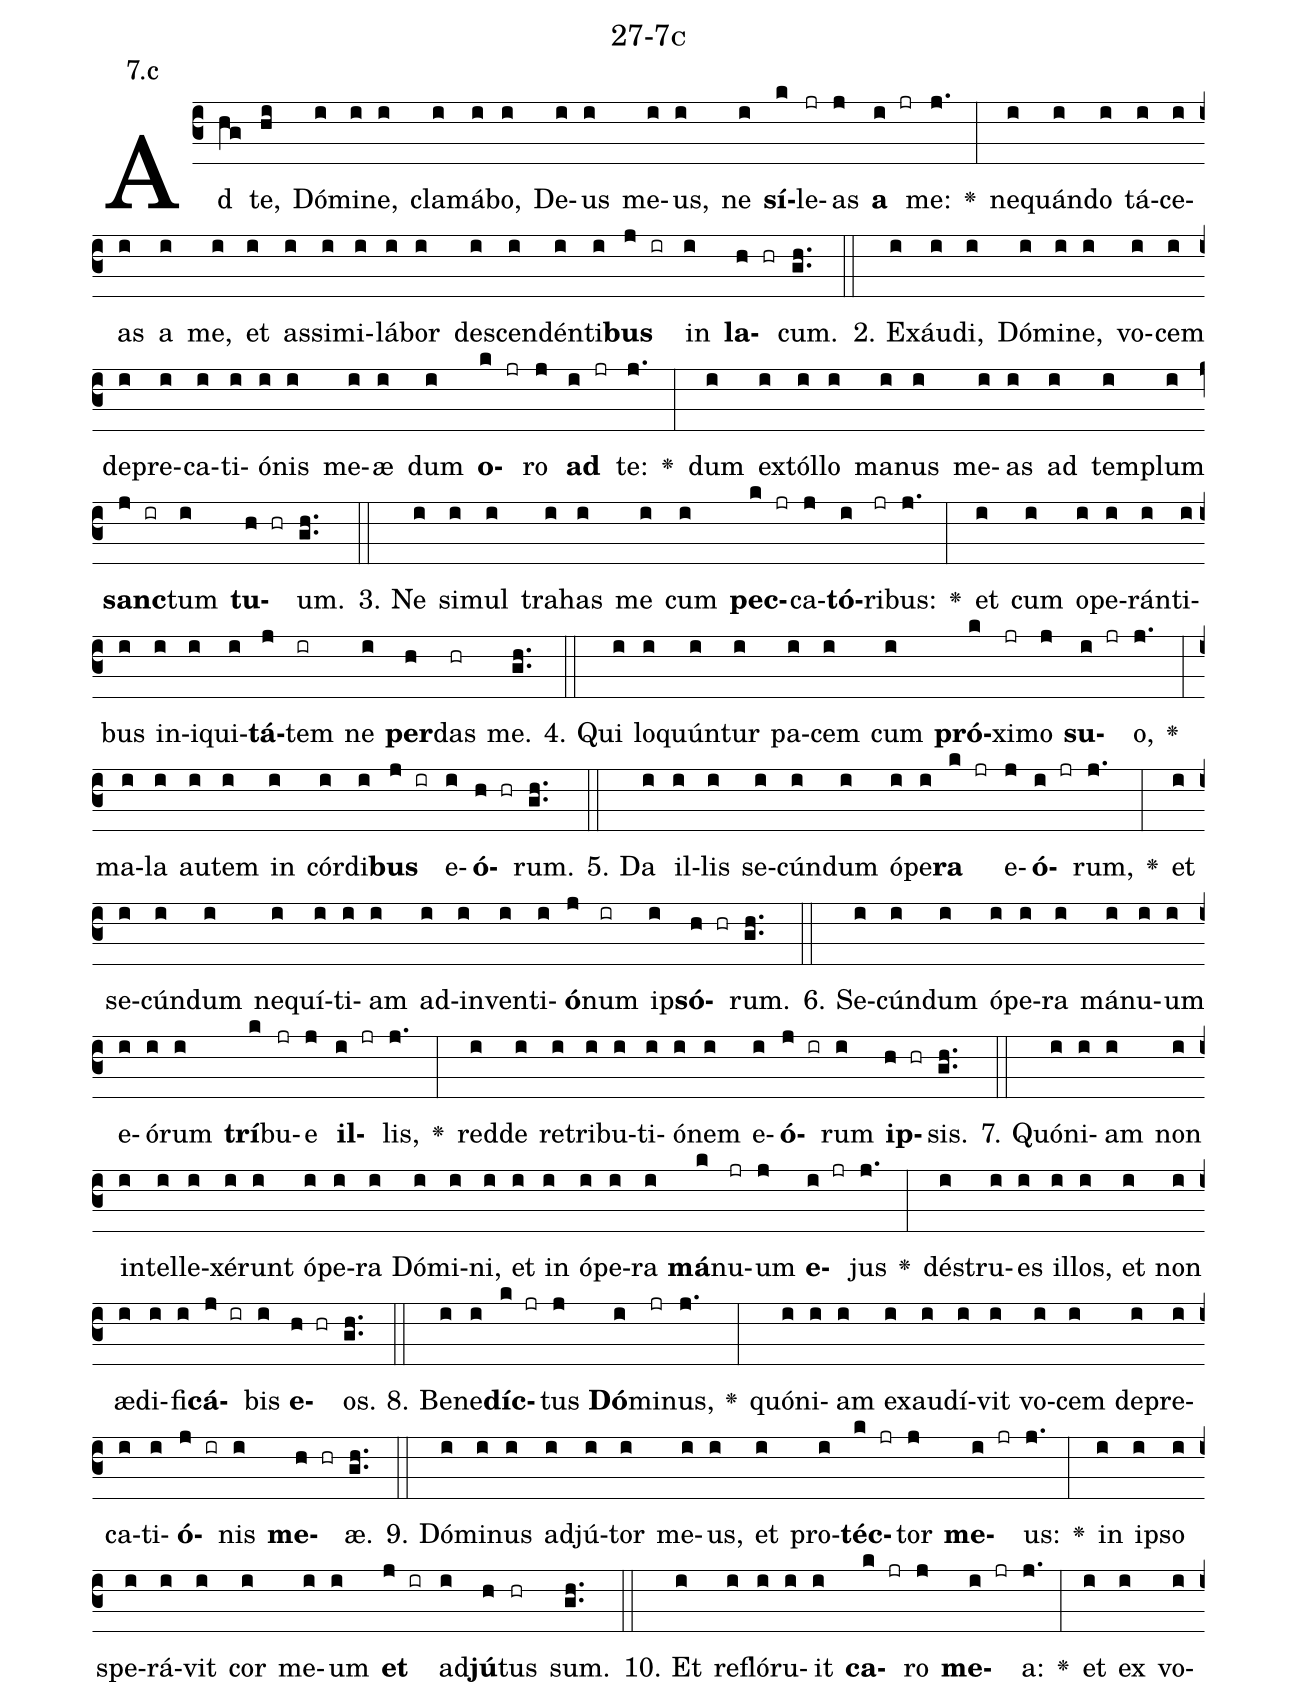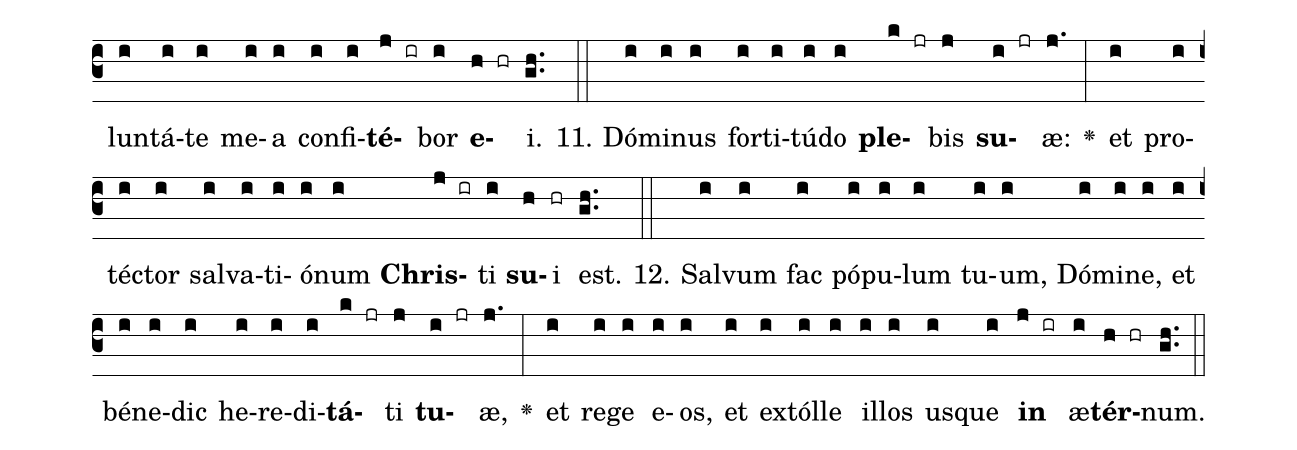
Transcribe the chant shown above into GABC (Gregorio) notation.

name: 27-7c;
annotation: 7.c;
%%
(c3)Ad(hg) te,(hi) Dó(i)mi(i)ne,(i) cla(i)má(i)bo,(i) De(i)us(i) me(i)us,(i) ne(i) <b>sí</b>(k)le(jr)as(j) <b>a</b>(i jr) me:(j.) <v>\greheightstar</v>(:) ne(i)quán(i)do(i) tá(i)ce(i)as(i) a(i) me,(i) et(i) as(i)si(i)mi(i)lá(i)bor(i) de(i)scen(i)dén(i)ti(i)<b>bus</b>(j ir) in(i) <b>la</b>(h hr)cum.(gh..) (::)
2. Ex(i)áu(i)di,(i) Dó(i)mi(i)ne,(i) vo(i)cem(i) de(i)pre(i)ca(i)ti(i)ó(i)nis(i) me(i)æ(i) dum(i) <b>o</b>(k jr)ro(j) <b>ad</b>(i jr) te:(j.) <v>\greheightstar</v>(:) dum(i) ex(i)tól(i)lo(i) ma(i)nus(i) me(i)as(i) ad(i) tem(i)plum(i) <b>sanc</b>(j ir)tum(i) <b>tu</b>(h hr)um.(gh..) (::)
3. Ne(i) si(i)mul(i) tra(i)has(i) me(i) cum(i) <b>pec</b>(k jr)ca(j)<b>tó</b>(i)ri(jr)bus:(j.) <v>\greheightstar</v>(:) et(i) cum(i) o(i)pe(i)rán(i)ti(i)bus(i) in(i)i(i)qui(i)<b>tá</b>(j)tem(ir) ne(i) <b>per</b>(h)das(hr) me.(gh..) (::)
4. Qui(i) lo(i)quún(i)tur(i) pa(i)cem(i) cum(i) <b>pró</b>(k)xi(jr)mo(j) <b>su</b>(i jr)o,(j.) <v>\greheightstar</v>(:) ma(i)la(i) au(i)tem(i) in(i) cór(i)di(i)<b>bus</b>(j ir) e(i)<b>ó</b>(h hr)rum.(gh..) (::)
5. Da(i) il(i)lis(i) se(i)cún(i)dum(i) ó(i)pe(i)<b>ra</b>(k jr) e(j)<b>ó</b>(i jr)rum,(j.) <v>\greheightstar</v>(:) et(i) se(i)cún(i)dum(i) ne(i)quí(i)ti(i)am(i) ad(i)in(i)ven(i)ti(i)<b>ó</b>(j)num(ir) ip(i)<b>só</b>(h hr)rum.(gh..) (::)
6. Se(i)cún(i)dum(i) ó(i)pe(i)ra(i) má(i)nu(i)um(i) e(i)ó(i)rum(i) <b>trí</b>(k)bu(jr)e(j) <b>il</b>(i jr)lis,(j.) <v>\greheightstar</v>(:) red(i)de(i) re(i)tri(i)bu(i)ti(i)ó(i)nem(i) e(i)<b>ó</b>(j ir)rum(i) <b>ip</b>(h hr)sis.(gh..) (::)
7. Quón(i)i(i)am(i) non(i) in(i)tel(i)le(i)xé(i)runt(i) ó(i)pe(i)ra(i) Dó(i)mi(i)ni,(i) et(i) in(i) ó(i)pe(i)ra(i) <b>má</b>(k)nu(jr)um(j) <b>e</b>(i jr)jus(j.) <v>\greheightstar</v>(:) dé(i)stru(i)es(i) il(i)los,(i) et(i) non(i) æ(i)di(i)fi(i)<b>cá</b>(j ir)bis(i) <b>e</b>(h hr)os.(gh..) (::)
8. Be(i)ne(i)<b>díc</b>(k jr)tus(j) <b>Dó</b>(i)mi(jr)nus,(j.) <v>\greheightstar</v>(:) quón(i)i(i)am(i) ex(i)au(i)dí(i)vit(i) vo(i)cem(i) de(i)pre(i)ca(i)ti(i)<b>ó</b>(j ir)nis(i) <b>me</b>(h hr)æ.(gh..) (::)
9. Dó(i)mi(i)nus(i) ad(i)jú(i)tor(i) me(i)us,(i) et(i) pro(i)<b>téc</b>(k jr)tor(j) <b>me</b>(i jr)us:(j.) <v>\greheightstar</v>(:) in(i) ip(i)so(i) spe(i)rá(i)vit(i) cor(i) me(i)um(i) <b>et</b>(j ir) ad(i)<b>jú</b>(h)tus(hr) sum.(gh..) (::)
10. Et(i) re(i)fló(i)ru(i)it(i) <b>ca</b>(k jr)ro(j) <b>me</b>(i jr)a:(j.) <v>\greheightstar</v>(:) et(i) ex(i) vo(i)lun(i)tá(i)te(i) me(i)a(i) con(i)fi(i)<b>té</b>(j ir)bor(i) <b>e</b>(h hr)i.(gh..) (::)
11. Dó(i)mi(i)nus(i) for(i)ti(i)tú(i)do(i) <b>ple</b>(k jr)bis(j) <b>su</b>(i jr)æ:(j.) <v>\greheightstar</v>(:) et(i) pro(i)téc(i)tor(i) sal(i)va(i)ti(i)ó(i)num(i) <b>Chris</b>(j ir)ti(i) <b>su</b>(h)i(hr) est.(gh..) (::)
12. Sal(i)vum(i) fac(i) pó(i)pu(i)lum(i) tu(i)um,(i) Dó(i)mi(i)ne,(i) et(i) bé(i)ne(i)dic(i) he(i)re(i)di(i)<b>tá</b>(k jr)ti(j) <b>tu</b>(i jr)æ,(j.) <v>\greheightstar</v>(:) et(i) re(i)ge(i) e(i)os,(i) et(i) ex(i)tól(i)le(i) il(i)los(i) us(i)que(i) <b>in</b>(j ir) æ(i)<b>tér</b>(h hr)num.(gh..) (::)
